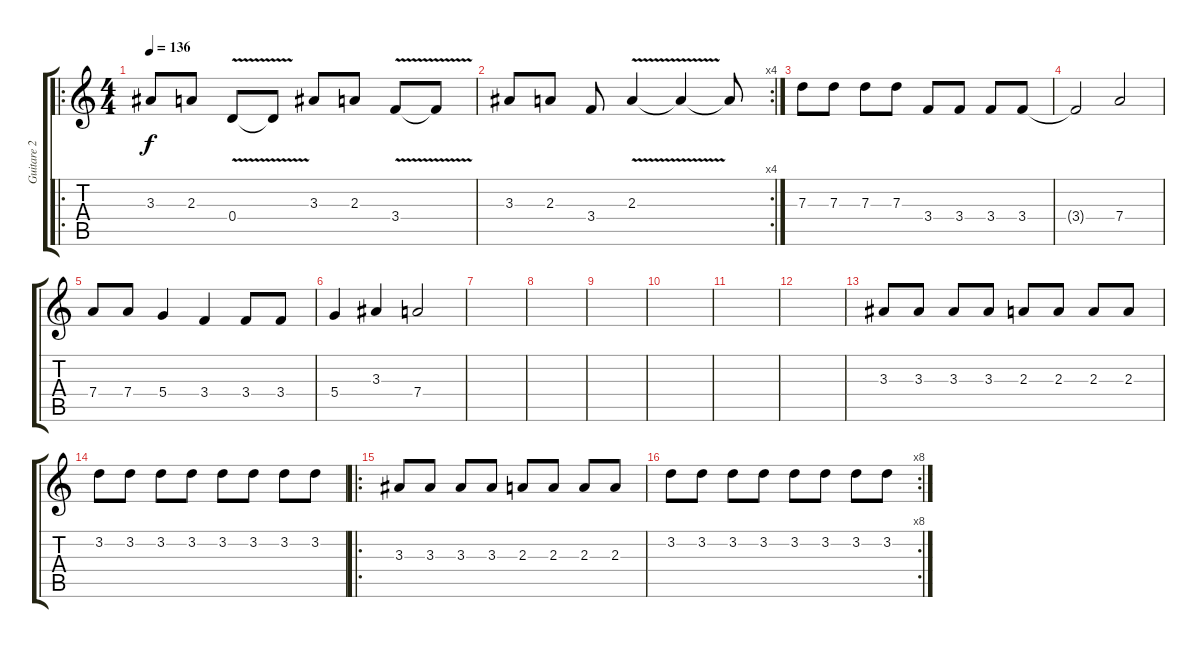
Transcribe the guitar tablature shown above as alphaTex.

\track ("Guitare 2" "Guitare 2") {instrument overdrivenguitar}
\staff {score tabs}
\tuning (E4 B3 G3 D3 A2 E2) {hide}
\ro
\ts (4 4)
\tempo 136
\clef g2
\ks c
3.3.8{dy f} 2.3.8 0.4{v}.8 0.4{t}.8 3.3.8 2.3.8 3.4{v}.8 3.4{t}.8 |
\rc 4
3.3.8 2.3.8 3.4.8 2.3{v}.4 2.3{t}.4 2.3{t}.8 |
7.3.8 7.3.8 7.3.8 7.3.8 3.4.8 3.4.8 3.4.8 3.4.8 |
3.4{t}.2 7.4.2 |
7.4.8 7.4.8 5.4.4 3.4.4 3.4.8 3.4.8 |
5.4.4 3.3.4 7.4.2 |
|
|
|
|
|
|
3.3.8 3.3.8 3.3.8 3.3.8 2.3.8 2.3.8 2.3.8 2.3.8 |
3.2.8 3.2.8 3.2.8 3.2.8 3.2.8 3.2.8 3.2.8 3.2.8 |
\ro
3.3.8 3.3.8 3.3.8 3.3.8 2.3.8 2.3.8 2.3.8 2.3.8 |
\rc 8
3.2.8 3.2.8 3.2.8 3.2.8 3.2.8 3.2.8 3.2.8 3.2.8
